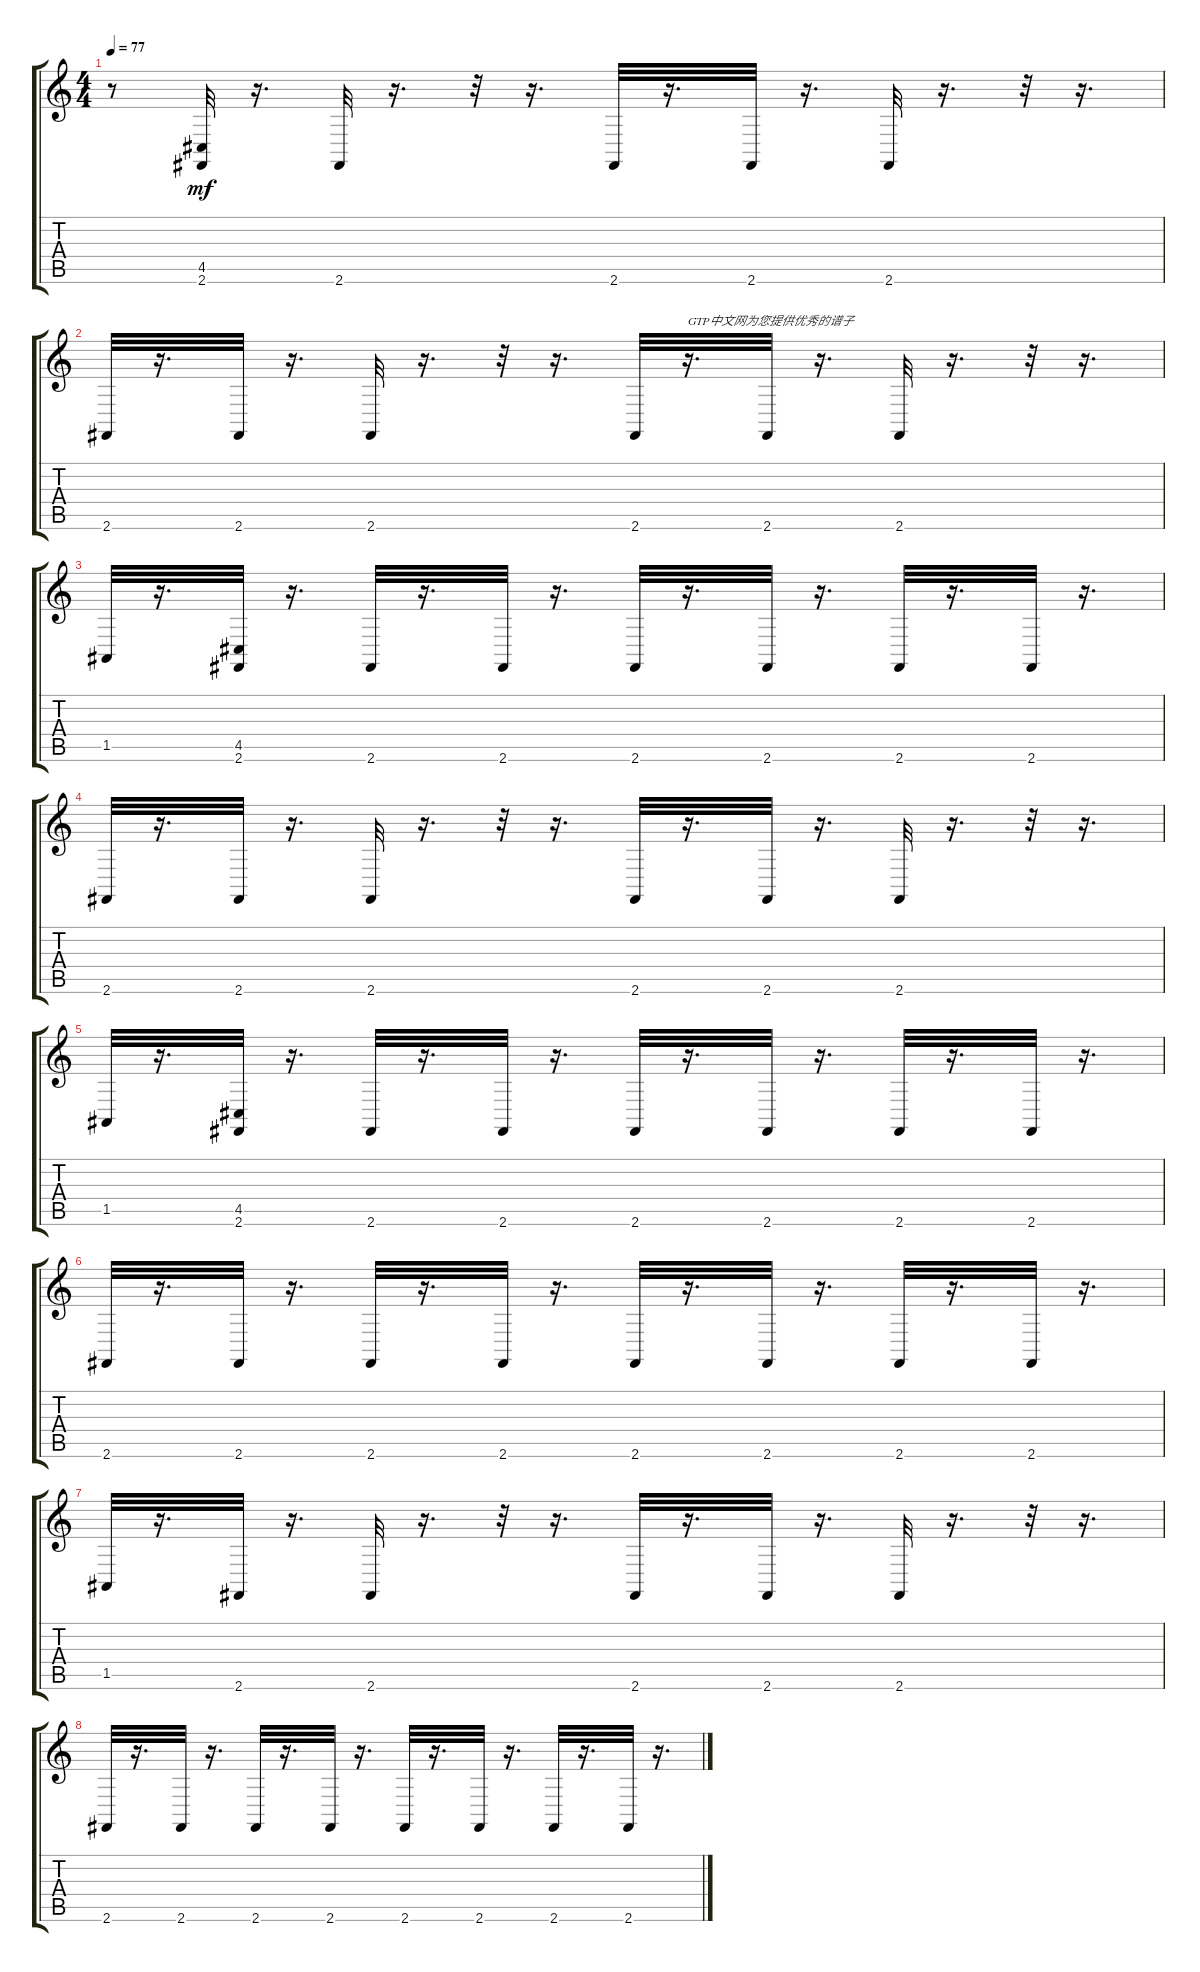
\track "" {instrument acousticgrandpiano}
\staff {score tabs}
\tuning (E4 B3 G3 D3 A2 E2) {hide}
\ts (4 4)
\tempo 77
\clef g2
\ks c
r.8{dy mf instrument acousticgrandpiano} (4.5 2.6).32 r.16{d} 2.6.32 r.16{d} r.32 r.16{d} 2.6.32 r.16{d} 2.6.32 r.16{d} 2.6.32 r.16{d} r.32 r.16{d} |
2.6.32 r.16{d} 2.6.32 r.16{d} 2.6.32 r.16{d} r.32 r.16{d} 2.6.32 r.16{d txt "GTP中文网为您提供优秀的谱子"} 2.6.32 r.16{d} 2.6.32 r.16{d} r.32 r.16{d} |
1.5.32 r.16{d} (4.5 2.6).32 r.16{d} 2.6.32 r.16{d} 2.6.32 r.16{d} 2.6.32 r.16{d} 2.6.32 r.16{d} 2.6.32 r.16{d} 2.6.32 r.16{d} |
2.6.32 r.16{d} 2.6.32 r.16{d} 2.6.32 r.16{d} r.32 r.16{d} 2.6.32 r.16{d} 2.6.32 r.16{d} 2.6.32 r.16{d} r.32 r.16{d} |
1.5.32 r.16{d} (4.5 2.6).32 r.16{d} 2.6.32 r.16{d} 2.6.32 r.16{d} 2.6.32 r.16{d} 2.6.32 r.16{d} 2.6.32 r.16{d} 2.6.32 r.16{d} |
2.6.32 r.16{d} 2.6.32 r.16{d} 2.6.32 r.16{d} 2.6.32 r.16{d} 2.6.32 r.16{d} 2.6.32 r.16{d} 2.6.32 r.16{d} 2.6.32 r.16{d} |
1.5.32 r.16{d} 2.6.32 r.16{d} 2.6.32 r.16{d} r.32 r.16{d} 2.6.32 r.16{d} 2.6.32 r.16{d} 2.6.32 r.16{d} r.32 r.16{d} |
2.6.32 r.16{d} 2.6.32 r.16{d} 2.6.32 r.16{d} 2.6.32 r.16{d} 2.6.32 r.16{d} 2.6.32 r.16{d} 2.6.32 r.16{d} 2.6.32 r.16{d}
